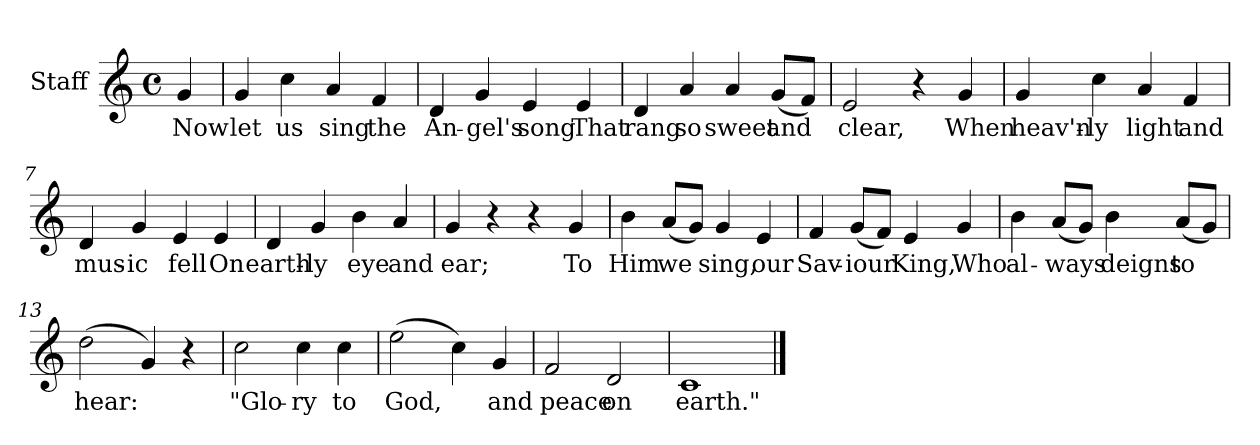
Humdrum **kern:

**kern	**text
*part1	*part1
*staff1	*staff1
*I"Staff	*
*clefG2	*
*k[]	*
*M4/4	*
*met(c)	*
*MM115	*
=1	=1
!	!LO:LY:b
4g/	Now
=2	=2
!	!LO:LY:b
4g/	let
!	!LO:LY:b
4cc\	us
!	!LO:LY:b
4a/	sing
!	!LO:LY:b
4f/	the
=3	=3
!	!LO:LY:b
4d/	An-
!	!LO:LY:b
4g/	-gel's
!	!LO:LY:b
4e/	song
!	!LO:LY:b
4e/	That
=4	=4
!	!LO:LY:b
4d/	rang
!	!LO:LY:b
4a/	so
!	!LO:LY:b
4a/	sweet
!	!LO:LY:b
(<8g/L	and
8f/J)	.
=5	=5
!	!LO:LY:b
2e/	clear,
4r	.
!	!LO:LY:b
4g/	When
=6	=6
!	!LO:LY:b
4g/	heav'n-
!	!LO:LY:b
4cc\	-ly
!	!LO:LY:b
4a/	light
!	!LO:LY:b
4f/	and
!!LO:LB:g=z
=7	=7
!	!LO:LY:b
4d/	mus-
!	!LO:LY:b
4g/	-ic
!	!LO:LY:b
4e/	fell
!	!LO:LY:b
4e/	On
=8	=8
!	!LO:LY:b
4d/	earth-
!	!LO:LY:b
4g/	-ly
!	!LO:LY:b
4b\	eye
!	!LO:LY:b
4a/	and
=9	=9
!	!LO:LY:b
4g/	ear;
4r	.
4r	.
!	!LO:LY:b
4g/	To
=10	=10
!	!LO:LY:b
4b\	Him
!	!LO:LY:b
(<8a/L	we
8g/J)	.
!	!LO:LY:b
4g/	sing,
!	!LO:LY:b
4e/	our
=11	=11
!	!LO:LY:b
4f/	Sav-
!	!LO:LY:b
(<8g/L	-iour
8f/J)	.
!	!LO:LY:b
4e/	King,
!	!LO:LY:b
4g/	Who
!!LO:LB:g=z
=12	=12
!	!LO:LY:b
4b\	al-
!	!LO:LY:b
(<8a/L	-ways
8g/J)	.
!	!LO:LY:b
4b\	deigns
!	!LO:LY:b
(<8a/L	to
8g/J)	.
=13	=13
!	!LO:LY:b
(>2dd\	hear:
4g/)	.
4r	.
=14	=14
!	!LO:LY:b
2cc\	"Glo-
!	!LO:LY:b
4cc\	-ry
!	!LO:LY:b
4cc\	to
=15	=15
!	!LO:LY:b
(>2ee\	God,
4cc\)	.
!	!LO:LY:b
4g/	and
=16	=16
!	!LO:LY:b
2f/	peace
!	!LO:LY:b
2d/	on
=17	=17
!	!LO:LY:b
1c	earth."
==	==
*-	*-
